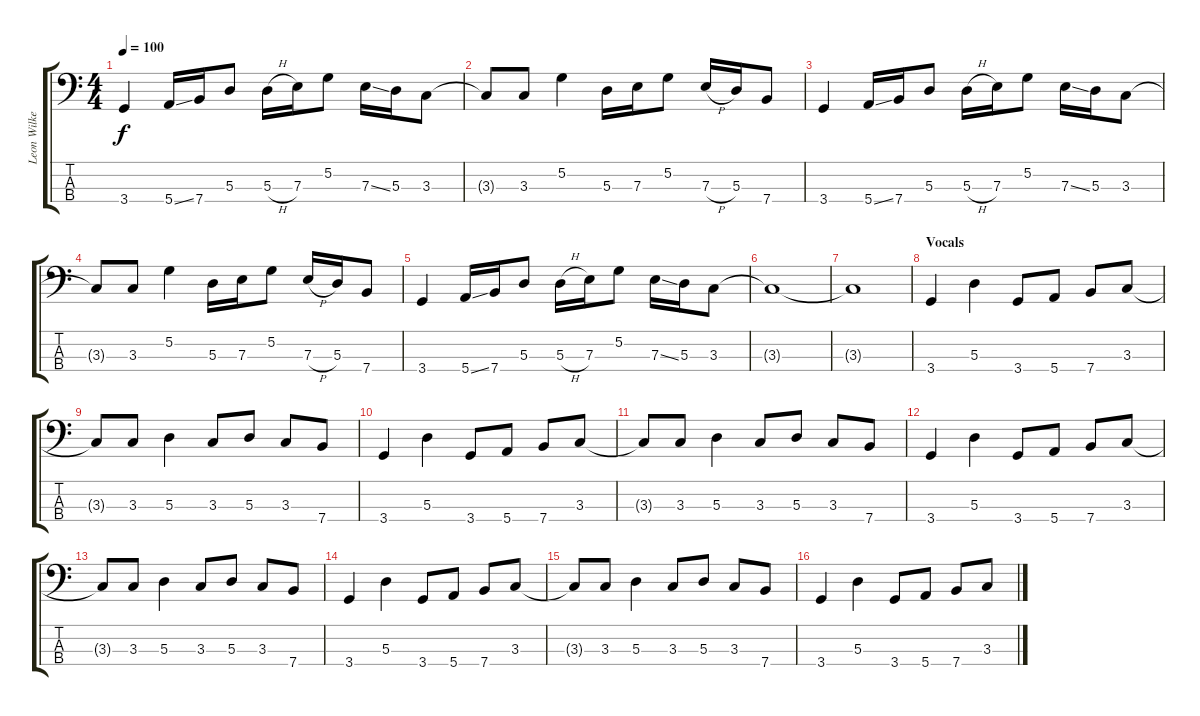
\track ("Leon Wilkeson " "Leon Wilke") {instrument electricbassfinger}
\staff {score tabs}
\tuning (G2 D2 A1 E1) {hide}
\ts (4 4)
\tempo 100
\clef f4
\ks c
3.4.4{dy f} 5.4{ss}.16 7.4.16 5.3.8 5.3{h}.16 7.3.16 5.2.8 7.3{ss}.16 5.3.16 3.3.8 |
3.3{t}.8 3.3.8 5.2.4 5.3.16 7.3.16 5.2.8 7.3{h}.16 5.3.16 7.4.8 |
3.4.4 5.4{ss}.16 7.4.16 5.3.8 5.3{h}.16 7.3.16 5.2.8 7.3{ss}.16 5.3.16 3.3.8 |
3.3{t}.8 3.3.8 5.2.4 5.3.16 7.3.16 5.2.8 7.3{h}.16 5.3.16 7.4.8 |
3.4.4 5.4{ss}.16 7.4.16 5.3.8 5.3{h}.16 7.3.16 5.2.8 7.3{ss}.16 5.3.16 3.3.8 |
3.3{t}.1 |
3.3{t}.1 |
\section ("" "Vocals")
3.4.4 5.3.4 3.4.8 5.4.8 7.4.8 3.3.8 |
3.3{t}.8 3.3.8 5.3.4 3.3.8 5.3.8 3.3.8 7.4.8 |
3.4.4 5.3.4 3.4.8 5.4.8 7.4.8 3.3.8 |
3.3{t}.8 3.3.8 5.3.4 3.3.8 5.3.8 3.3.8 7.4.8 |
3.4.4 5.3.4 3.4.8 5.4.8 7.4.8 3.3.8 |
3.3{t}.8 3.3.8 5.3.4 3.3.8 5.3.8 3.3.8 7.4.8 |
3.4.4 5.3.4 3.4.8 5.4.8 7.4.8 3.3.8 |
3.3{t}.8 3.3.8 5.3.4 3.3.8 5.3.8 3.3.8 7.4.8 |
3.4.4 5.3.4 3.4.8 5.4.8 7.4.8 3.3.8
